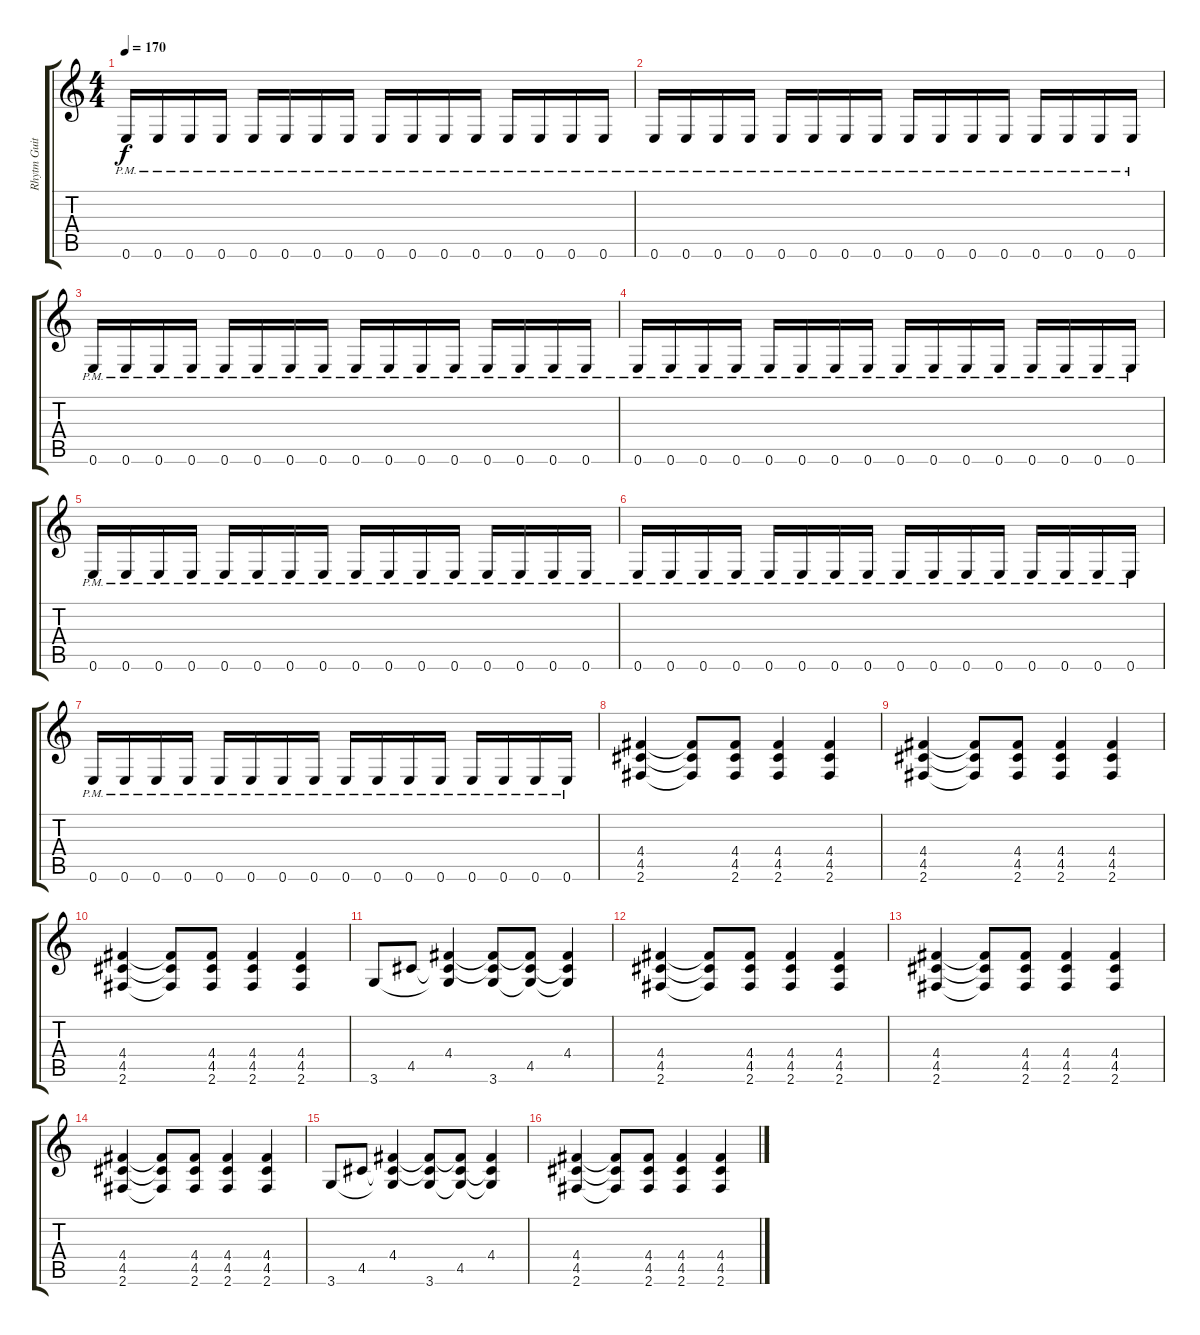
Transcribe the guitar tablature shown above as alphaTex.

\track ("Rhytm Guitar" "Rhytm Guit") {instrument distortionguitar}
\staff {score tabs}
\tuning (E4 B3 G3 D3 A2 E2) {hide}
\ts (4 4)
\tempo 170
\clef g2
\ks c
0.6{pm}.16{dy f} 0.6{pm}.16 0.6{pm}.16 0.6{pm}.16 0.6{pm}.16 0.6{pm}.16 0.6{pm}.16 0.6{pm}.16 0.6{pm}.16 0.6{pm}.16 0.6{pm}.16 0.6{pm}.16 0.6{pm}.16 0.6{pm}.16 0.6{pm}.16 0.6{pm}.16 |
0.6{pm}.16 0.6{pm}.16 0.6{pm}.16 0.6{pm}.16 0.6{pm}.16 0.6{pm}.16 0.6{pm}.16 0.6{pm}.16 0.6{pm}.16 0.6{pm}.16 0.6{pm}.16 0.6{pm}.16 0.6{pm}.16 0.6{pm}.16 0.6{pm}.16 0.6{pm}.16 |
0.6{pm}.16 0.6{pm}.16 0.6{pm}.16 0.6{pm}.16 0.6{pm}.16 0.6{pm}.16 0.6{pm}.16 0.6{pm}.16 0.6{pm}.16 0.6{pm}.16 0.6{pm}.16 0.6{pm}.16 0.6{pm}.16 0.6{pm}.16 0.6{pm}.16 0.6{pm}.16 |
0.6{pm}.16 0.6{pm}.16 0.6{pm}.16 0.6{pm}.16 0.6{pm}.16 0.6{pm}.16 0.6{pm}.16 0.6{pm}.16 0.6{pm}.16 0.6{pm}.16 0.6{pm}.16 0.6{pm}.16 0.6{pm}.16 0.6{pm}.16 0.6{pm}.16 0.6{pm}.16 |
0.6{pm}.16 0.6{pm}.16 0.6{pm}.16 0.6{pm}.16 0.6{pm}.16 0.6{pm}.16 0.6{pm}.16 0.6{pm}.16 0.6{pm}.16 0.6{pm}.16 0.6{pm}.16 0.6{pm}.16 0.6{pm}.16 0.6{pm}.16 0.6{pm}.16 0.6{pm}.16 |
0.6{pm}.16 0.6{pm}.16 0.6{pm}.16 0.6{pm}.16 0.6{pm}.16 0.6{pm}.16 0.6{pm}.16 0.6{pm}.16 0.6{pm}.16 0.6{pm}.16 0.6{pm}.16 0.6{pm}.16 0.6{pm}.16 0.6{pm}.16 0.6{pm}.16 0.6{pm}.16 |
0.6{pm}.16 0.6{pm}.16 0.6{pm}.16 0.6{pm}.16 0.6{pm}.16 0.6{pm}.16 0.6{pm}.16 0.6{pm}.16 0.6{pm}.16 0.6{pm}.16 0.6{pm}.16 0.6{pm}.16 0.6{pm}.16 0.6{pm}.16 0.6{pm}.16 0.6{pm}.16 |
(4.4 4.5 2.6).4 (4.4{t} 4.5{t} 2.6{t}).8 (4.4 4.5 2.6).8 (4.4 4.5 2.6).4 (4.4 4.5 2.6).4 |
(4.4 4.5 2.6).4 (4.4{t} 4.5{t} 2.6{t}).8 (4.4 4.5 2.6).8 (4.4 4.5 2.6).4 (4.4 4.5 2.6).4 |
(4.4 4.5 2.6).4 (4.4{t} 4.5{t} 2.6{t}).8 (4.4 4.5 2.6).8 (4.4 4.5 2.6).4 (4.4 4.5 2.6).4 |
3.6.8 4.5.8 (4.4 4.5{t} 3.6{t}).4 (4.4{t} 4.5{t} 3.6).8 (4.4{t} 4.5 3.6{t}).8 (4.4 4.5{t} 3.6{t}).4 |
(4.4 4.5 2.6).4 (4.4{t} 4.5{t} 2.6{t}).8 (4.4 4.5 2.6).8 (4.4 4.5 2.6).4 (4.4 4.5 2.6).4 |
(4.4 4.5 2.6).4 (4.4{t} 4.5{t} 2.6{t}).8 (4.4 4.5 2.6).8 (4.4 4.5 2.6).4 (4.4 4.5 2.6).4 |
(4.4 4.5 2.6).4 (4.4{t} 4.5{t} 2.6{t}).8 (4.4 4.5 2.6).8 (4.4 4.5 2.6).4 (4.4 4.5 2.6).4 |
3.6.8 4.5.8 (4.4 4.5{t} 3.6{t}).4 (4.4{t} 4.5{t} 3.6).8 (4.4{t} 4.5 3.6{t}).8 (4.4 4.5{t} 3.6{t}).4 |
(4.4 4.5 2.6).4 (4.4{t} 4.5{t} 2.6{t}).8 (4.4 4.5 2.6).8 (4.4 4.5 2.6).4 (4.4 4.5 2.6).4
